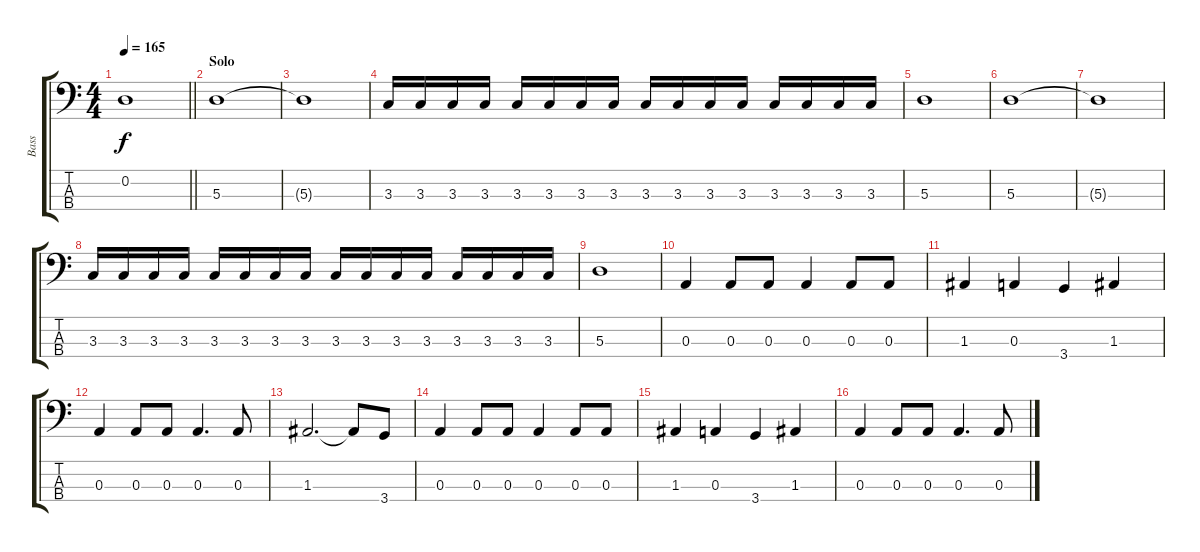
\track ("Bass" "Bass") {instrument electricbassfinger}
\staff {score tabs}
\tuning (G2 D2 A1 E1) {hide}
\ts (4 4)
\tempo 165
\clef f4
\barLineRight lightlight
\ks c
0.2.1{dy f} |
\section ("" "Solo")
5.3.1 |
5.3{t}.1 |
3.3.16 3.3.16 3.3.16 3.3.16 3.3.16 3.3.16 3.3.16 3.3.16 3.3.16 3.3.16 3.3.16 3.3.16 3.3.16 3.3.16 3.3.16 3.3.16 |
5.3.1 |
5.3.1 |
5.3{t}.1 |
3.3.16 3.3.16 3.3.16 3.3.16 3.3.16 3.3.16 3.3.16 3.3.16 3.3.16 3.3.16 3.3.16 3.3.16 3.3.16 3.3.16 3.3.16 3.3.16 |
5.3.1 |
0.3.4 0.3.8 0.3.8 0.3.4 0.3.8 0.3.8 |
1.3.4 0.3.4 3.4.4 1.3.4 |
0.3.4 0.3.8 0.3.8 0.3.4{d} 0.3.8 |
1.3.2{d} 1.3{t}.8 3.4.8 |
0.3.4 0.3.8 0.3.8 0.3.4 0.3.8 0.3.8 |
1.3.4 0.3.4 3.4.4 1.3.4 |
0.3.4 0.3.8 0.3.8 0.3.4{d} 0.3.8
